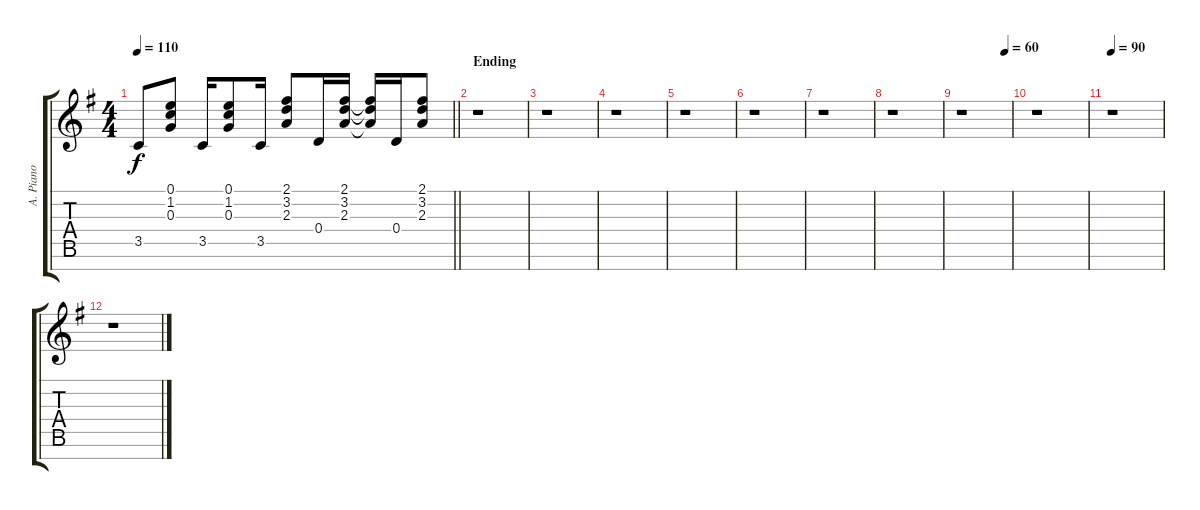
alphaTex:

\track ("A. Piano" "A. Piano") {instrument acousticgrandpiano}
\staff {score tabs}
\tuning (E5 B4 G4 D4 A3 E3 B2) {hide}
\ts (4 4)
\tempo 110
\clef g2
\barLineRight lightlight
\ks g
3.5.8{dy f} (0.1 1.2 0.3).8 3.5.16 (0.1 1.2 0.3).8 3.5.16 (2.1 3.2 2.3).8 0.4.16 (2.1 3.2 2.3).16 (2.1{t} 3.2{t} 2.3{t}).16 0.4.16 (2.1 3.2 2.3).8 |
\section ("" "Ending")
r.1 |
r.1 |
r.1 |
r.1 |
r.1 |
r.1 |
r.1 |
\tempo (60 0.875)
r.1 |
r.1 |
\tempo 90
r.1 |
r.1
